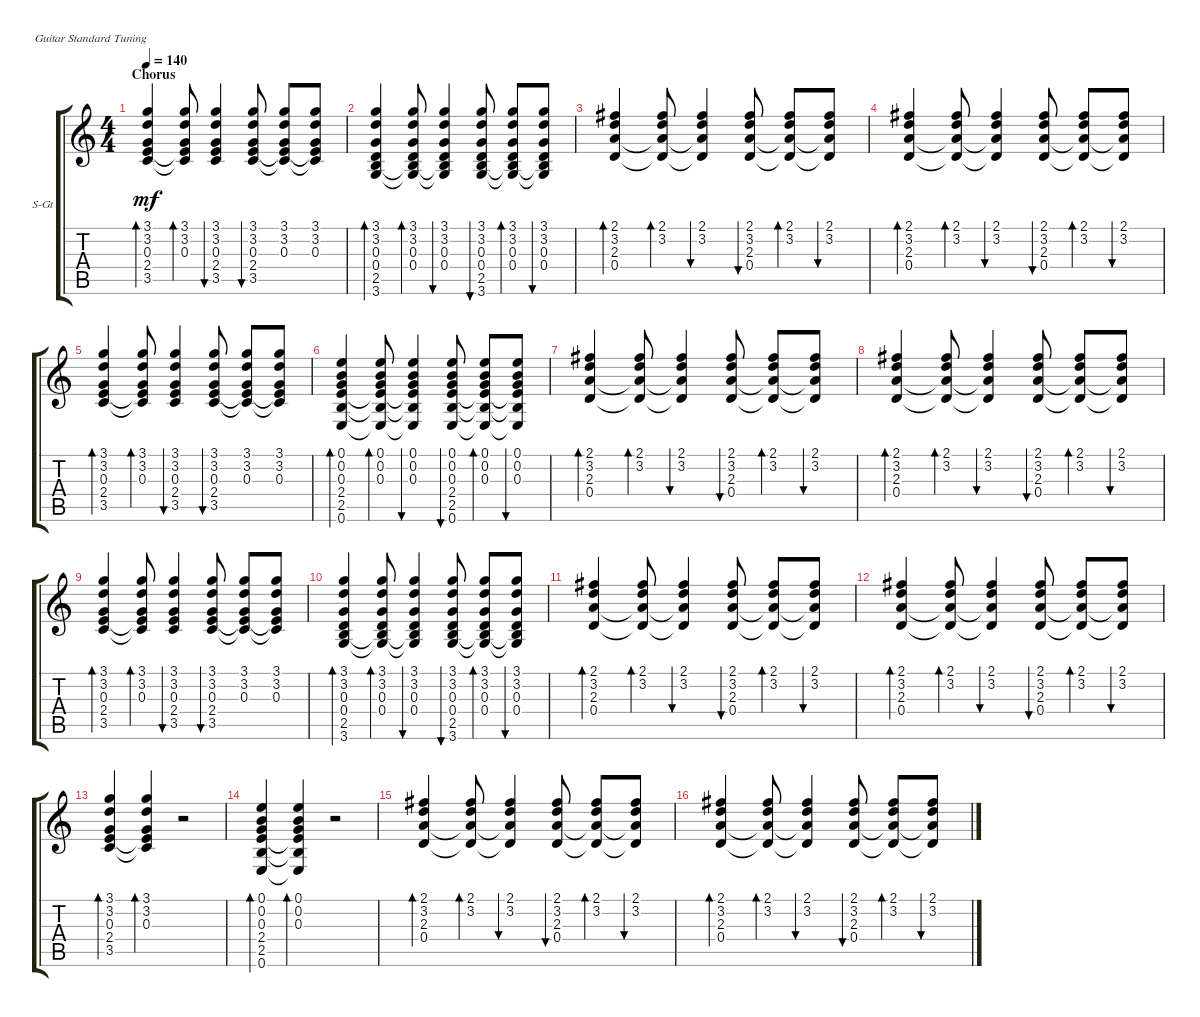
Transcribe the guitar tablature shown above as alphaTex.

\defaultSystemsLayout 4
\bracketExtendMode groupsimilarinstruments
\firstSystemTrackNameOrientation horizontal
\otherSystemsTrackNameOrientation horizontal
\track ("Steel Guitar" "S-Gt") {instrument acousticguitarsteel}
\staff {score tabs}
\tuning (E4 B3 G3 D3 A2 E2)
\ts (4 4)
\section ("" "Chorus")
\tempo 140
\clef g2
\ks c
(3.5 2.4 0.3 3.2 3.1).4{bd 30 dy mf} (3.5{t} 2.4{t} 0.3 3.1 3.2).8{bd 30} (3.5 2.4 0.3 3.2 3.1).4{bu 30} (3.5 2.4 0.3 3.2 3.1).8{bu 30} (3.5{t} 2.4{t} 0.3 3.2 3.1).8 (3.5{t} 2.4{t} 0.3 3.2 3.1).8 |
(2.5 0.4 0.3 3.2 3.1 3.6).4{bd 30} (2.5{t} 0.4 0.3 3.1 3.2 3.6{t}).8{bd 30} (2.5{t} 0.4 0.3 3.2 3.1 3.6{t}).4{bu 30} (2.5 0.4 0.3 3.2 3.1 3.6).8{bu 30} (2.5{t} 0.4 0.3 3.2 3.1 3.6{t}).8{bd 30} (2.5{t} 0.4 0.3 3.2 3.1 3.6{t}).8{bu 30} |
(0.4 2.3 3.2 2.1).4{bd 30} (0.4{t} 2.3{t} 2.1 3.2).8{bd 30} (0.4{t} 2.3{t} 3.2 2.1).4{bu 30} (0.4 2.3 3.2 2.1).8{bu 30} (0.4{t} 2.3{t} 3.2 2.1).8{bd 30} (0.4{t} 2.3{t} 3.2 2.1).8{bu 30} |
(0.4 2.3 3.2 2.1).4{bd 30} (0.4{t} 2.3{t} 2.1 3.2).8{bd 30} (0.4{t} 2.3{t} 3.2 2.1).4{bu 30} (0.4 2.3 3.2 2.1).8{bu 30} (0.4{t} 2.3{t} 3.2 2.1).8{bd 30} (0.4{t} 2.3{t} 3.2 2.1).8{bu 30} |
(3.5 2.4 0.3 3.2 3.1).4{bd 30} (3.5{t} 2.4{t} 0.3 3.1 3.2).8{bd 30} (3.5 2.4 0.3 3.2 3.1).4{bu 30} (3.5 2.4 0.3 3.2 3.1).8{bu 30} (3.5{t} 2.4{t} 0.3 3.2 3.1).8 (3.5{t} 2.4{t} 0.3 3.2 3.1).8 |
(0.6 2.5 2.4 0.3 0.2 0.1).4{bd 30} (0.6{t} 2.5{t} 2.4{t} 0.3 0.2 0.1).8{bd 30} (0.6{t} 2.5{t} 2.4{t} 0.3 0.2 0.1).4{bu 30} (0.6 2.5 2.4 0.3 0.2 0.1).8{bu 30} (0.6{t} 2.5{t} 2.4{t} 0.1 0.2 0.3).8{bd 30} (0.6{t} 2.5{t} 2.4{t} 0.3 0.2 0.1).8{bu 30} |
(0.4 2.3 3.2 2.1).4{bd 30} (0.4{t} 2.3{t} 2.1 3.2).8{bd 30} (0.4{t} 2.3{t} 3.2 2.1).4{bu 30} (0.4 2.3 3.2 2.1).8{bu 30} (0.4{t} 2.3{t} 3.2 2.1).8{bd 30} (0.4{t} 2.3{t} 3.2 2.1).8{bu 30} |
(0.4 2.3 3.2 2.1).4{bd 30} (0.4{t} 2.3{t} 2.1 3.2).8{bd 30} (0.4{t} 2.3{t} 3.2 2.1).4{bu 30} (0.4 2.3 3.2 2.1).8{bu 30} (0.4{t} 2.3{t} 3.2 2.1).8{bd 30} (0.4{t} 2.3{t} 3.2 2.1).8{bu 30} |
(3.5 2.4 0.3 3.2 3.1).4{bd 30} (3.5{t} 2.4{t} 0.3 3.1 3.2).8{bd 30} (3.5 2.4 0.3 3.2 3.1).4{bu 30} (3.5 2.4 0.3 3.2 3.1).8{bu 30} (3.5{t} 2.4{t} 0.3 3.2 3.1).8 (3.5{t} 2.4{t} 0.3 3.2 3.1).8 |
(2.5 0.4 0.3 3.2 3.1 3.6).4{bd 30} (2.5{t} 0.4 0.3 3.1 3.2 3.6{t}).8{bd 30} (2.5{t} 0.4 0.3 3.2 3.1 3.6{t}).4{bu 30} (2.5 0.4 0.3 3.2 3.1 3.6).8{bu 30} (2.5{t} 0.4 0.3 3.2 3.1 3.6{t}).8{bd 30} (2.5{t} 0.4 0.3 3.2 3.1 3.6{t}).8{bu 30} |
(0.4 2.3 3.2 2.1).4{bd 30} (0.4{t} 2.3{t} 2.1 3.2).8{bd 30} (0.4{t} 2.3{t} 3.2 2.1).4{bu 30} (0.4 2.3 3.2 2.1).8{bu 30} (0.4{t} 2.3{t} 3.2 2.1).8{bd 30} (0.4{t} 2.3{t} 3.2 2.1).8{bu 30} |
(0.4 2.3 3.2 2.1).4{bd 30} (0.4{t} 2.3{t} 2.1 3.2).8{bd 30} (0.4{t} 2.3{t} 3.2 2.1).4{bu 30} (0.4 2.3 3.2 2.1).8{bu 30} (0.4{t} 2.3{t} 3.2 2.1).8{bd 30} (0.4{t} 2.3{t} 3.2 2.1).8{bu 30} |
(3.5 2.4 0.3 3.2 3.1).4{bd 30} (3.5{t} 2.4{t} 0.3 3.1 3.2).4{bd 30} r.2 |
(0.6 2.5 2.4 0.3 0.2 0.1).4{bd 30} (0.6{t} 2.5{t} 2.4{t} 0.3 0.2 0.1).4{bd 30} r.2 |
(0.4 2.3 3.2 2.1).4{bd 30} (0.4{t} 2.3{t} 2.1 3.2).8{bd 30} (0.4{t} 2.3{t} 3.2 2.1).4{bu 30} (0.4 2.3 3.2 2.1).8{bu 30} (0.4{t} 2.3{t} 3.2 2.1).8{bd 30} (0.4{t} 2.3{t} 3.2 2.1).8{bu 30} |
(0.4 2.3 3.2 2.1).4{bd 30} (0.4{t} 2.3{t} 2.1 3.2).8{bd 30} (0.4{t} 2.3{t} 3.2 2.1).4{bu 30} (0.4 2.3 3.2 2.1).8{bu 30} (0.4{t} 2.3{t} 3.2 2.1).8{bd 30} (0.4{t} 2.3{t} 3.2 2.1).8{bu 30}
